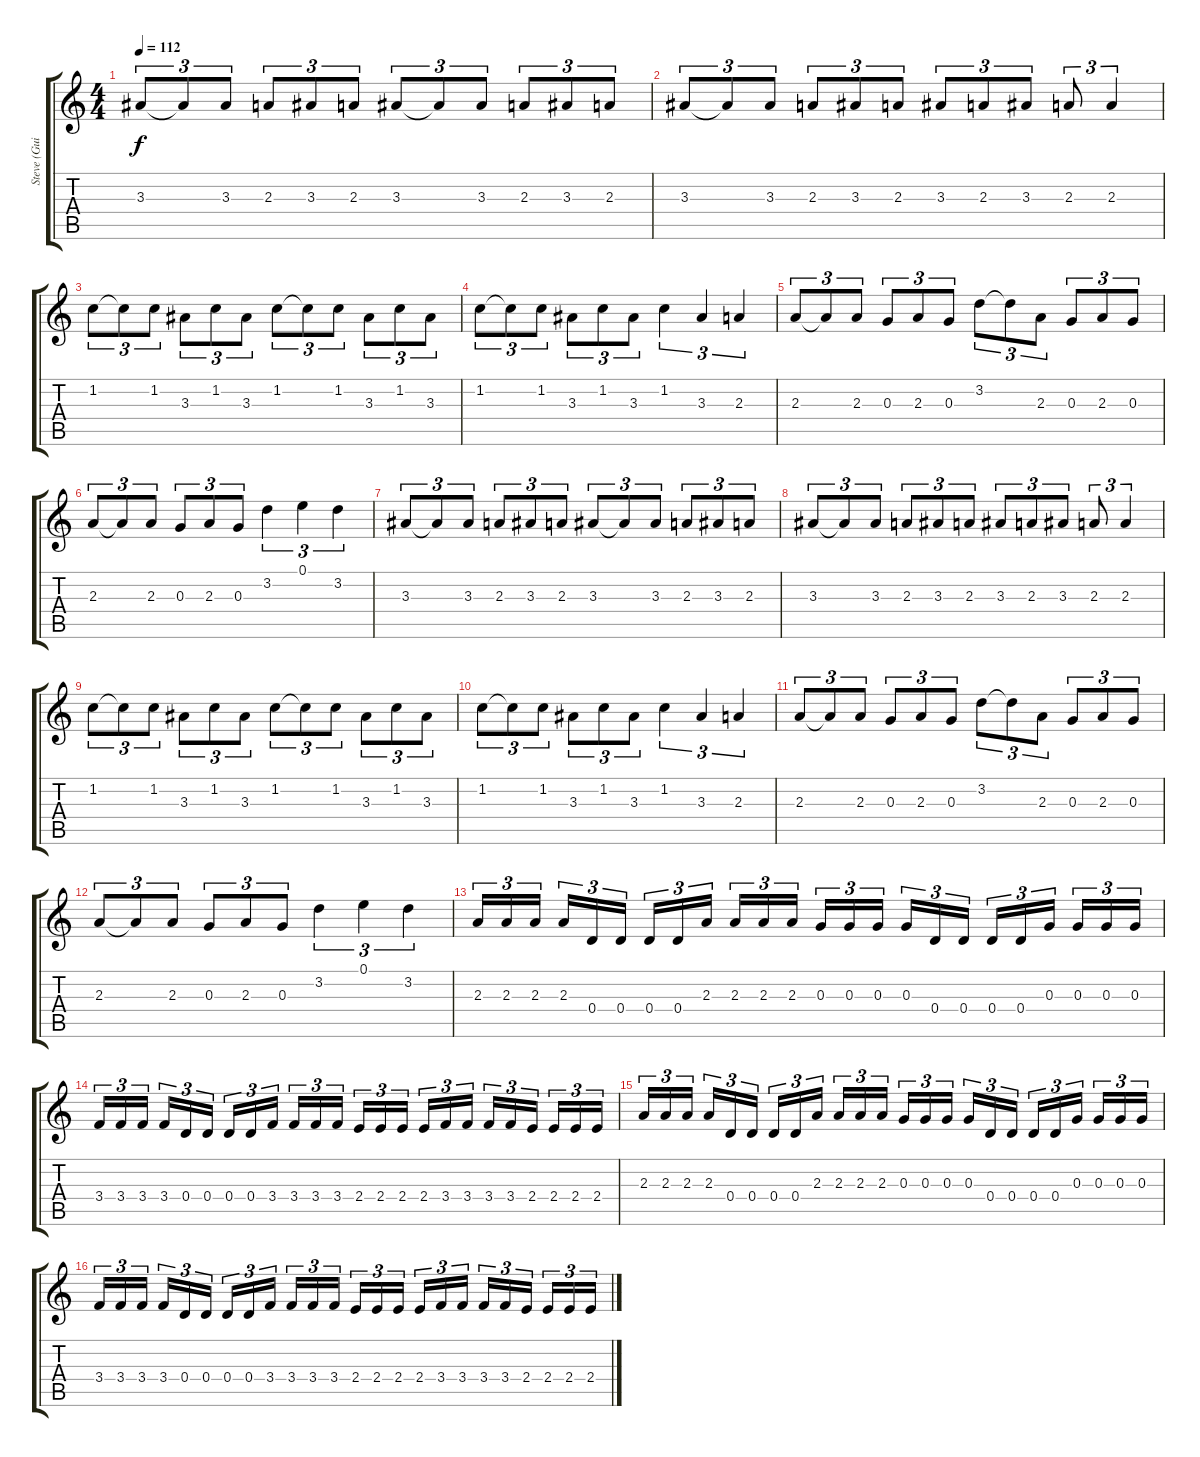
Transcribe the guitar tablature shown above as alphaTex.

\track ("Steve (Guitar)" "Steve (Gui") {instrument distortionguitar}
\staff {score tabs}
\tuning (E4 B3 G3 D3 A2 E2) {hide}
\ts (4 4)
\tempo 112
\clef g2
\ks c
3.3.8{tu (3 2) dy f volume 11} 3.3{t}.8{tu (3 2)} 3.3.8{tu (3 2)} 2.3.8{tu (3 2)} 3.3.8{tu (3 2)} 2.3.8{tu (3 2)} 3.3.8{tu (3 2)} 3.3{t}.8{tu (3 2)} 3.3.8{tu (3 2)} 2.3.8{tu (3 2)} 3.3.8{tu (3 2)} 2.3.8{tu (3 2)} |
3.3.8{tu (3 2)} 3.3{t}.8{tu (3 2)} 3.3.8{tu (3 2)} 2.3.8{tu (3 2)} 3.3.8{tu (3 2)} 2.3.8{tu (3 2)} 3.3.8{tu (3 2)} 2.3.8{tu (3 2)} 3.3.8{tu (3 2)} 2.3.8{tu (3 2)} 2.3.4{tu (3 2)} |
1.2.8{tu (3 2)} 1.2{t}.8{tu (3 2)} 1.2.8{tu (3 2)} 3.3.8{tu (3 2)} 1.2.8{tu (3 2)} 3.3.8{tu (3 2)} 1.2.8{tu (3 2)} 1.2{t}.8{tu (3 2)} 1.2.8{tu (3 2)} 3.3.8{tu (3 2)} 1.2.8{tu (3 2)} 3.3.8{tu (3 2)} |
1.2.8{tu (3 2)} 1.2{t}.8{tu (3 2)} 1.2.8{tu (3 2)} 3.3.8{tu (3 2)} 1.2.8{tu (3 2)} 3.3.8{tu (3 2)} 1.2.4{tu (3 2)} 3.3.4{tu (3 2)} 2.3.4{tu (3 2)} |
2.3.8{tu (3 2)} 2.3{t}.8{tu (3 2)} 2.3.8{tu (3 2)} 0.3.8{tu (3 2)} 2.3.8{tu (3 2)} 0.3.8{tu (3 2)} 3.2.8{tu (3 2)} 3.2{t}.8{tu (3 2)} 2.3.8{tu (3 2)} 0.3.8{tu (3 2)} 2.3.8{tu (3 2)} 0.3.8{tu (3 2)} |
2.3.8{tu (3 2)} 2.3{t}.8{tu (3 2)} 2.3.8{tu (3 2)} 0.3.8{tu (3 2)} 2.3.8{tu (3 2)} 0.3.8{tu (3 2)} 3.2.4{tu (3 2)} 0.1.4{tu (3 2)} 3.2.4{tu (3 2)} |
3.3.8{tu (3 2)} 3.3{t}.8{tu (3 2)} 3.3.8{tu (3 2)} 2.3.8{tu (3 2)} 3.3.8{tu (3 2)} 2.3.8{tu (3 2)} 3.3.8{tu (3 2)} 3.3{t}.8{tu (3 2)} 3.3.8{tu (3 2)} 2.3.8{tu (3 2)} 3.3.8{tu (3 2)} 2.3.8{tu (3 2)} |
3.3.8{tu (3 2)} 3.3{t}.8{tu (3 2)} 3.3.8{tu (3 2)} 2.3.8{tu (3 2)} 3.3.8{tu (3 2)} 2.3.8{tu (3 2)} 3.3.8{tu (3 2)} 2.3.8{tu (3 2)} 3.3.8{tu (3 2)} 2.3.8{tu (3 2)} 2.3.4{tu (3 2)} |
1.2.8{tu (3 2)} 1.2{t}.8{tu (3 2)} 1.2.8{tu (3 2)} 3.3.8{tu (3 2)} 1.2.8{tu (3 2)} 3.3.8{tu (3 2)} 1.2.8{tu (3 2)} 1.2{t}.8{tu (3 2)} 1.2.8{tu (3 2)} 3.3.8{tu (3 2)} 1.2.8{tu (3 2)} 3.3.8{tu (3 2)} |
1.2.8{tu (3 2)} 1.2{t}.8{tu (3 2)} 1.2.8{tu (3 2)} 3.3.8{tu (3 2)} 1.2.8{tu (3 2)} 3.3.8{tu (3 2)} 1.2.4{tu (3 2)} 3.3.4{tu (3 2)} 2.3.4{tu (3 2)} |
2.3.8{tu (3 2)} 2.3{t}.8{tu (3 2)} 2.3.8{tu (3 2)} 0.3.8{tu (3 2)} 2.3.8{tu (3 2)} 0.3.8{tu (3 2)} 3.2.8{tu (3 2)} 3.2{t}.8{tu (3 2)} 2.3.8{tu (3 2)} 0.3.8{tu (3 2)} 2.3.8{tu (3 2)} 0.3.8{tu (3 2)} |
2.3.8{tu (3 2)} 2.3{t}.8{tu (3 2)} 2.3.8{tu (3 2)} 0.3.8{tu (3 2)} 2.3.8{tu (3 2)} 0.3.8{tu (3 2)} 3.2.4{tu (3 2)} 0.1.4{tu (3 2)} 3.2.4{tu (3 2)} |
2.3.16{tu (3 2) volume 13 balance 0 instrument distortionguitar} 2.3.16{tu (3 2)} 2.3.16{tu (3 2)} 2.3.16{tu (3 2)} 0.4.16{tu (3 2)} 0.4.16{tu (3 2)} 0.4.16{tu (3 2)} 0.4.16{tu (3 2)} 2.3.16{tu (3 2)} 2.3.16{tu (3 2)} 2.3.16{tu (3 2)} 2.3.16{tu (3 2)} 0.3.16{tu (3 2)} 0.3.16{tu (3 2)} 0.3.16{tu (3 2)} 0.3.16{tu (3 2)} 0.4.16{tu (3 2)} 0.4.16{tu (3 2)} 0.4.16{tu (3 2)} 0.4.16{tu (3 2)} 0.3.16{tu (3 2)} 0.3.16{tu (3 2)} 0.3.16{tu (3 2)} 0.3.16{tu (3 2)} |
3.4.16{tu (3 2)} 3.4.16{tu (3 2)} 3.4.16{tu (3 2)} 3.4.16{tu (3 2)} 0.4.16{tu (3 2)} 0.4.16{tu (3 2)} 0.4.16{tu (3 2)} 0.4.16{tu (3 2)} 3.4.16{tu (3 2)} 3.4.16{tu (3 2)} 3.4.16{tu (3 2)} 3.4.16{tu (3 2)} 2.4.16{tu (3 2)} 2.4.16{tu (3 2)} 2.4.16{tu (3 2)} 2.4.16{tu (3 2)} 3.4.16{tu (3 2)} 3.4.16{tu (3 2)} 3.4.16{tu (3 2)} 3.4.16{tu (3 2)} 2.4.16{tu (3 2)} 2.4.16{tu (3 2)} 2.4.16{tu (3 2)} 2.4.16{tu (3 2)} |
2.3.16{tu (3 2)} 2.3.16{tu (3 2)} 2.3.16{tu (3 2)} 2.3.16{tu (3 2)} 0.4.16{tu (3 2)} 0.4.16{tu (3 2)} 0.4.16{tu (3 2)} 0.4.16{tu (3 2)} 2.3.16{tu (3 2)} 2.3.16{tu (3 2)} 2.3.16{tu (3 2)} 2.3.16{tu (3 2)} 0.3.16{tu (3 2)} 0.3.16{tu (3 2)} 0.3.16{tu (3 2)} 0.3.16{tu (3 2)} 0.4.16{tu (3 2)} 0.4.16{tu (3 2)} 0.4.16{tu (3 2)} 0.4.16{tu (3 2)} 0.3.16{tu (3 2)} 0.3.16{tu (3 2)} 0.3.16{tu (3 2)} 0.3.16{tu (3 2)} |
3.4.16{tu (3 2)} 3.4.16{tu (3 2)} 3.4.16{tu (3 2)} 3.4.16{tu (3 2)} 0.4.16{tu (3 2)} 0.4.16{tu (3 2)} 0.4.16{tu (3 2)} 0.4.16{tu (3 2)} 3.4.16{tu (3 2)} 3.4.16{tu (3 2)} 3.4.16{tu (3 2)} 3.4.16{tu (3 2)} 2.4.16{tu (3 2)} 2.4.16{tu (3 2)} 2.4.16{tu (3 2)} 2.4.16{tu (3 2)} 3.4.16{tu (3 2)} 3.4.16{tu (3 2)} 3.4.16{tu (3 2)} 3.4.16{tu (3 2)} 2.4.16{tu (3 2)} 2.4.16{tu (3 2)} 2.4.16{tu (3 2)} 2.4.16{tu (3 2)}
